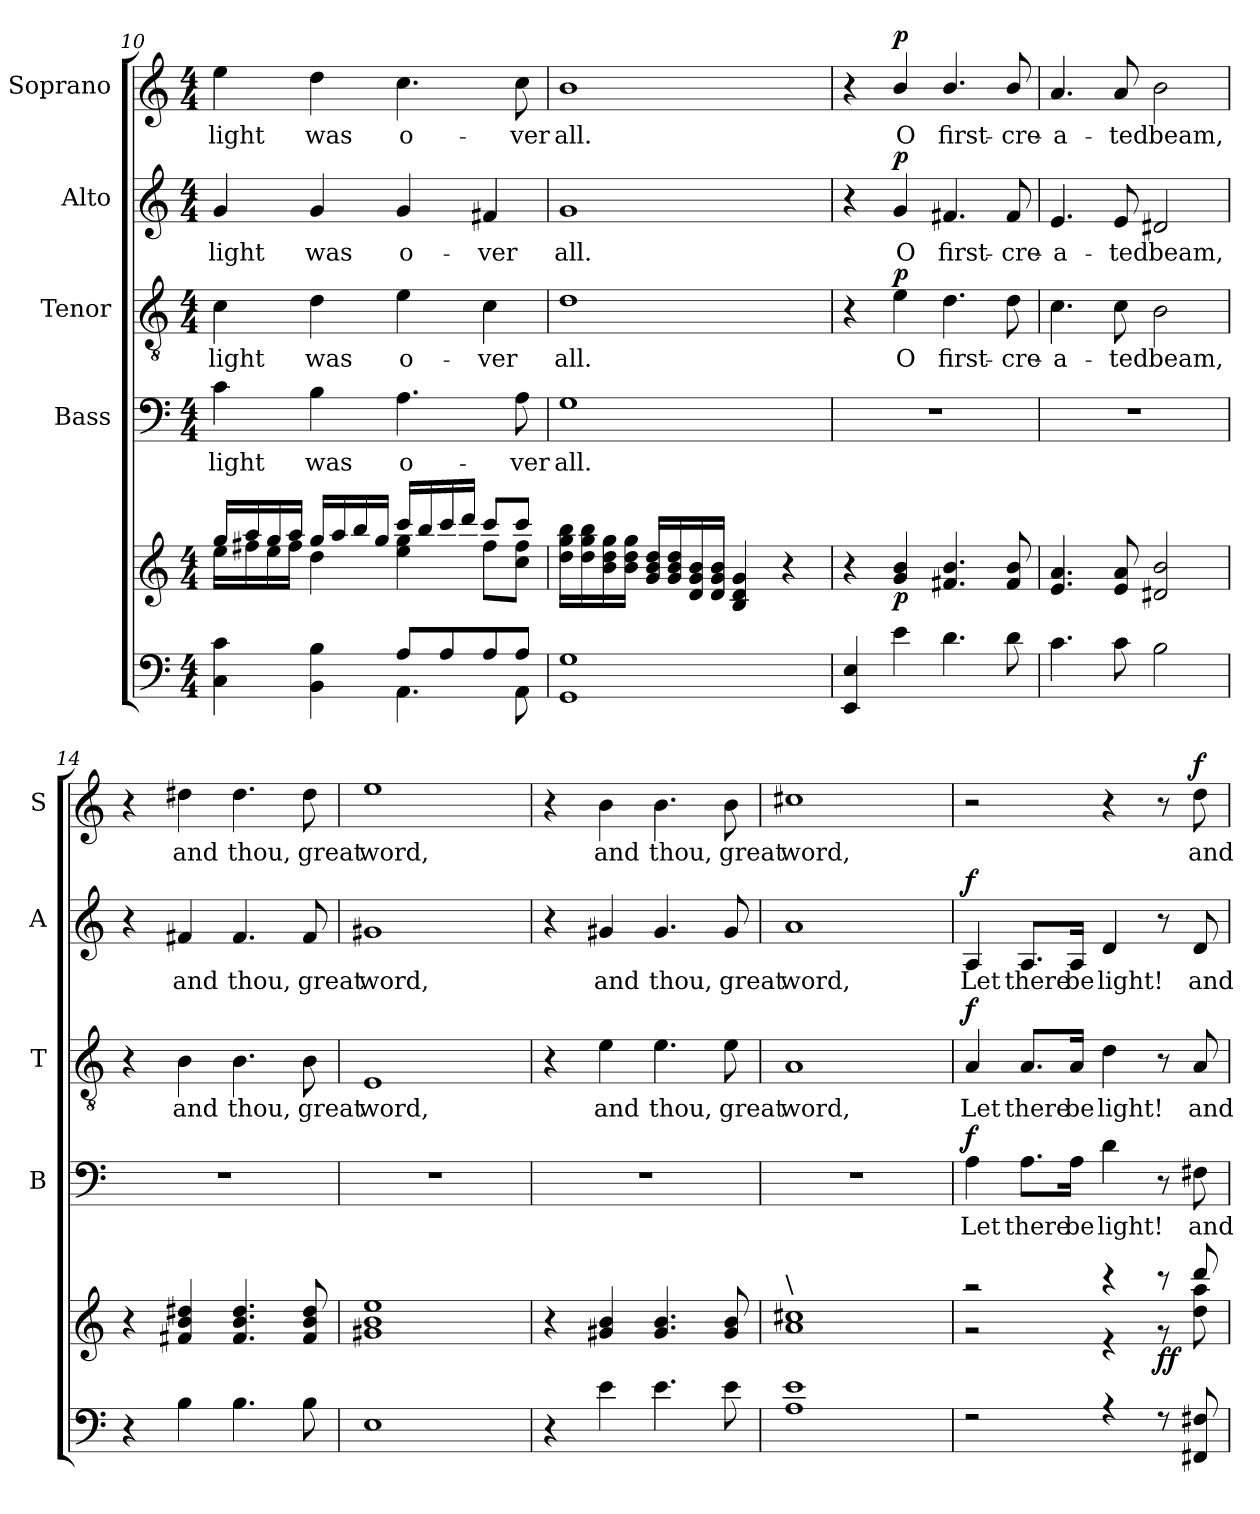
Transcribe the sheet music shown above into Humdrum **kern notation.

**kern	**kern	**dynam	**kern	**text	**dynam	**kern	**text	**dynam	**kern	**text	**dynam	**kern	**text	**dynam
*part6	*part5	*part5	*part4	*part4	*part4	*part3	*part3	*part3	*part2	*part2	*part2	*part1	*part1	*part1
*staff6	*staff5	*staff5	*staff4	*staff4	*staff4	*staff3	*staff3	*staff3	*staff2	*staff2	*staff2	*staff1	*staff1	*staff1
*	*	*	*I"Bass	*	*	*I"Tenor	*	*	*I"Alto	*	*	*I"Soprano	*	*
*	*	*	*I'B	*	*	*I'T	*	*	*I'A	*	*	*I'S	*	*
*clefF4	*clefG2	*	*clefF4	*	*	*clefGv2	*	*	*clefG2	*	*	*clefG2	*	*
*k[]	*k[]	*	*k[]	*	*	*k[]	*	*	*k[]	*	*	*k[]	*	*
*C:	*C:	*	*C:	*	*	*C:	*	*	*C:	*	*	*C:	*	*
*M4/4	*M4/4	*	*M4/4	*	*	*M4/4	*	*	*M4/4	*	*	*M4/4	*	*
=10	=10	=10	=10	=10	=10	=10	=10	=10	=10	=10	=10	=10	=10	=10
*^	*^	*	*	*	*	*	*	*	*	*	*	*	*	*
!	!	!	!	!	!	!LO:LY:b	!	!	!LO:LY:b	!	!	!LO:LY:b	!	!	!LO:LY:b	!
4C\ 4c\	2ryy	16gg/LL	16ee\LL	.	4c\	light	.	4c\	light	.	4g/	light	.	4ee\	light	.
.	.	16aa/	16ff#X\	.	.	.	.	.	.	.	.	.	.	.	.	.
.	.	16gg/	16ee\	.	.	.	.	.	.	.	.	.	.	.	.	.
.	.	16aa/JJ	16ff#\JJ	.	.	.	.	.	.	.	.	.	.	.	.	.
!	!	!	!	!	!	!LO:LY:b	!	!	!LO:LY:b	!	!	!LO:LY:b	!	!	!LO:LY:b	!
4BB\ 4B\	.	16gg/LL	4dd\	.	4B\	was	.	4d\	was	.	4g/	was	.	4dd\	was	.
.	.	16aa/	.	.	.	.	.	.	.	.	.	.	.	.	.	.
.	.	16bb/	.	.	.	.	.	.	.	.	.	.	.	.	.	.
.	.	16gg/JJ	.	.	.	.	.	.	.	.	.	.	.	.	.	.
!	!	!	!	!	!	!LO:LY:b	!	!	!LO:LY:b	!	!	!LO:LY:b	!	!	!LO:LY:b	!
8A/L	4.AA\	16ccc/LL	4ee\ 4gg\	.	4.A\	o-	.	4e\	o-	.	4g/	o-	.	4.cc\	o-	.
.	.	16bb/	.	.	.	.	.	.	.	.	.	.	.	.	.	.
8A/	.	16ccc/	.	.	.	.	.	.	.	.	.	.	.	.	.	.
.	.	16ddd/JJ	.	.	.	.	.	.	.	.	.	.	.	.	.	.
!	!	!	!	!	!	!	!	!	!LO:LY:b	!	!	!LO:LY:b	!	!	!	!
8A/	.	8ccc/L	8ff#\L	.	.	.	.	4c\	-ver	.	4f#X/	-ver	.	.	.	.
!	!	!	!	!	!	!LO:LY:b	!	!	!	!	!	!	!	!	!LO:LY:b	!
8A/J	8AA\	8ccc/J	8cc\ 8ff#\J	.	8A\	-ver	.	.	.	.	.	.	.	8cc\	-ver	.
!!LO:LB:g=z
=11	=11	=11	=11	=11	=11	=11	=11	=11	=11	=11	=11	=11	=11	=11	=11	=11
!	!	!	!	!	!	!LO:LY:b	!	!	!LO:LY:b	!	!	!LO:LY:b	!	!	!LO:LY:b	!
*v	*v	*	*	*	*	*	*	*	*	*	*	*	*	*	*	*
1GG 1G	16dd\ 16gg\ 16bb\LL	2ryy	.	1G	all.	.	1d	all.	.	1g	all.	.	1b	all.	.
.	16dd\ 16gg\ 16bb\	.	.	.	.	.	.	.	.	.	.	.	.	.	.
.	16b\ 16dd\ 16gg\	.	.	.	.	.	.	.	.	.	.	.	.	.	.
.	16b\ 16dd\ 16gg\JJ	.	.	.	.	.	.	.	.	.	.	.	.	.	.
.	16g/ 16b/ 16dd/LL	.	.	.	.	.	.	.	.	.	.	.	.	.	.
.	16g/ 16b/ 16dd/	.	.	.	.	.	.	.	.	.	.	.	.	.	.
.	16d/ 16g/ 16b/	.	.	.	.	.	.	.	.	.	.	.	.	.	.
.	16d/ 16g/ 16b/JJ	.	.	.	.	.	.	.	.	.	.	.	.	.	.
.	4B/ 4d/ 4g/	2ryy	.	.	.	.	.	.	.	.	.	.	.	.	.
.	4r	.	.	.	.	.	.	.	.	.	.	.	.	.	.
=12	=12	=12	=12	=12	=12	=12	=12	=12	=12	=12	=12	=12	=12	=12	=12
4EE/ 4E/	4r	2ryy	.	1r	.	.	4r	.	.	4r	.	.	4r	.	.
!	!	!	!LO:DY:b	!	!	!	!	!LO:LY:b	!LO:DY:b	!	!LO:LY:b	!LO:DY:b	!	!LO:LY:b	!LO:DY:b
4e\	4g/ 4b/	.	p	.	.	.	4e\	O	p	4g/	O	p	4b/	O	p
!	!	!	!	!	!	!	!	!LO:LY:b	!	!	!LO:LY:b	!	!	!LO:LY:b	!
4.d\	4.f#X/ 4.b/	2ryy	.	.	.	.	4.d\	first-	.	4.f#X/	first-	.	4.b/	first-	.
!	!	!	!	!	!	!	!	!LO:LY:b	!	!	!LO:LY:b	!	!	!LO:LY:b	!
8d\	8f#/ 8b/	.	.	.	.	.	8d\	-cre-	.	8f#/	-cre-	.	8b/	-cre-	.
=13	=13	=13	=13	=13	=13	=13	=13	=13	=13	=13	=13	=13	=13	=13	=13
!	!	!	!	!	!	!	!	!LO:LY:b	!	!	!LO:LY:b	!	!	!LO:LY:b	!
4.c\	4.e/ 4.a/	2ryy	.	1r	.	.	4.c\	-a-	.	4.e/	-a-	.	4.a/	-a-	.
!	!	!	!	!	!	!	!	!LO:LY:b	!	!	!LO:LY:b	!	!	!LO:LY:b	!
8c\	8e/ 8a/	.	.	.	.	.	8c\	-ted	.	8e/	-ted	.	8a/	-ted	.
!	!	!	!	!	!	!	!	!LO:LY:b	!	!	!LO:LY:b	!	!	!LO:LY:b	!
2B\	2d#X/ 2b/	2ryy	.	.	.	.	2B\	beam,	.	2d#X/	beam,	.	2b\	beam,	.
=14	=14	=14	=14	=14	=14	=14	=14	=14	=14	=14	=14	=14	=14	=14	=14
4r	4r	2ryy	.	1r	.	.	4r	.	.	4r	.	.	4r	.	.
!	!	!	!	!	!	!	!	!LO:LY:b	!	!	!LO:LY:b	!	!	!LO:LY:b	!
4B\	4f#X/ 4b/ 4dd#X/	.	.	.	.	.	4B\	and	.	4f#X/	and	.	4dd#X\	and	.
!	!	!	!	!	!	!	!	!LO:LY:b	!	!	!LO:LY:b	!	!	!LO:LY:b	!
4.B\	4.f#/ 4.b/ 4.dd#/	2ryy	.	.	.	.	4.B\	thou,	.	4.f#/	thou,	.	4.dd#\	thou,	.
!	!	!	!	!	!	!	!	!LO:LY:b	!	!	!LO:LY:b	!	!	!LO:LY:b	!
8B\	8f#/ 8b/ 8dd#/	.	.	.	.	.	8B\	great	.	8f#/	great	.	8dd#\	great	.
=15	=15	=15	=15	=15	=15	=15	=15	=15	=15	=15	=15	=15	=15	=15	=15
!	!	!	!	!	!	!	!	!LO:LY:b	!	!	!LO:LY:b	!	!	!LO:LY:b	!
1E	1g#X 1b 1ee	2ryy	.	1r	.	.	1E	word,	.	1g#X	word,	.	1ee	word,	.
.	.	2ryy	.	.	.	.	.	.	.	.	.	.	.	.	.
=16	=16	=16	=16	=16	=16	=16	=16	=16	=16	=16	=16	=16	=16	=16	=16
4r	4r	2ryy	.	1r	.	.	4r	.	.	4r	.	.	4r	.	.
!	!	!	!	!	!	!	!	!LO:LY:b	!	!	!LO:LY:b	!	!	!LO:LY:b	!
4e\	4g#X/ 4b/	.	.	.	.	.	4e\	and	.	4g#X/	and	.	4b\	and	.
!	!	!	!	!	!	!	!	!LO:LY:b	!	!	!LO:LY:b	!	!	!LO:LY:b	!
4.e\	4.g#/ 4.b/	2ryy	.	.	.	.	4.e\	thou,	.	4.g#/	thou,	.	4.b\	thou,	.
!	!	!	!	!	!	!	!	!LO:LY:b	!	!	!LO:LY:b	!	!	!LO:LY:b	!
8e\	8g#/ 8b/	.	.	.	.	.	8e\	great	.	8g#/	great	.	8b\	great	.
=17	=17	=17	=17	=17	=17	=17	=17	=17	=17	=17	=17	=17	=17	=17	=17
!	!LO:TX:a:t=\	!	!	!	!	!	!	!	!	!	!	!	!	!	!
!	!	!	!	!	!	!	!	!LO:LY:b	!	!	!LO:LY:b	!	!	!LO:LY:b	!
1A 1e	1a 1cc#X	2ryy	.	1r	.	.	1A	word,	.	1a	word,	.	1cc#X	word,	.
.	.	2ryy	.	.	.	.	.	.	.	.	.	.	.	.	.
!!LO:PB:g=z
=18	=18	=18	=18	=18	=18	=18	=18	=18	=18	=18	=18	=18	=18	=18	=18
*^	*	*	*	*	*	*	*	*	*	*	*	*	*	*	*
!	!	!	!	!	!	!LO:LY:b	!LO:DY:b	!	!LO:LY:b	!LO:DY:b	!	!LO:LY:b	!LO:DY:b	!	!	!
2r	1ryy	2r	2r	.	4A\	Let	f	4A/	Let	f	4A/	Let	f	2r	.	.
!	!	!	!	!	!	!LO:LY:b	!	!	!LO:LY:b	!	!	!LO:LY:b	!	!	!	!
.	.	.	.	.	8.A\L	there	.	8.A/L	there	.	8.A/L	there	.	.	.	.
!	!	!	!	!	!	!LO:LY:b	!	!	!LO:LY:b	!	!	!LO:LY:b	!	!	!	!
.	.	.	.	.	16A\Jk	be	.	16A/Jk	be	.	16A/Jk	be	.	.	.	.
!	!	!	!	!	!	!LO:LY:b	!	!	!LO:LY:b	!	!	!LO:LY:b	!	!	!	!
4r	.	4r	4r	.	4d\	light!	.	4d\	light!	.	4d/	light!	.	4r	.	.
!	!	!	!	!LO:DY:b	!	!	!	!	!	!	!	!	!	!	!	!
8r	.	8r	8r	ff	8r	.	.	8r	.	.	8r	.	.	8r	.	.
!	!	!	!	!	!	!LO:LY:b	!	!	!LO:LY:b	!	!	!LO:LY:b	!	!	!LO:LY:b	!LO:DY:b
8FF#X/ 8F#X/	.	8ddd/	8dd\ 8aa\	.	8F#X\	and	.	8A/	and	.	8d/	and	.	8dd\	and	f
*v	*v	*	*	*	*	*	*	*	*	*	*	*	*	*	*	*
*	*v	*v	*	*	*	*	*	*	*	*	*	*	*	*	*
=	=	=	=	=	=	=	=	=	=	=	=	=	=	=
*-	*-	*-	*-	*-	*-	*-	*-	*-	*-	*-	*-	*-	*-	*-
